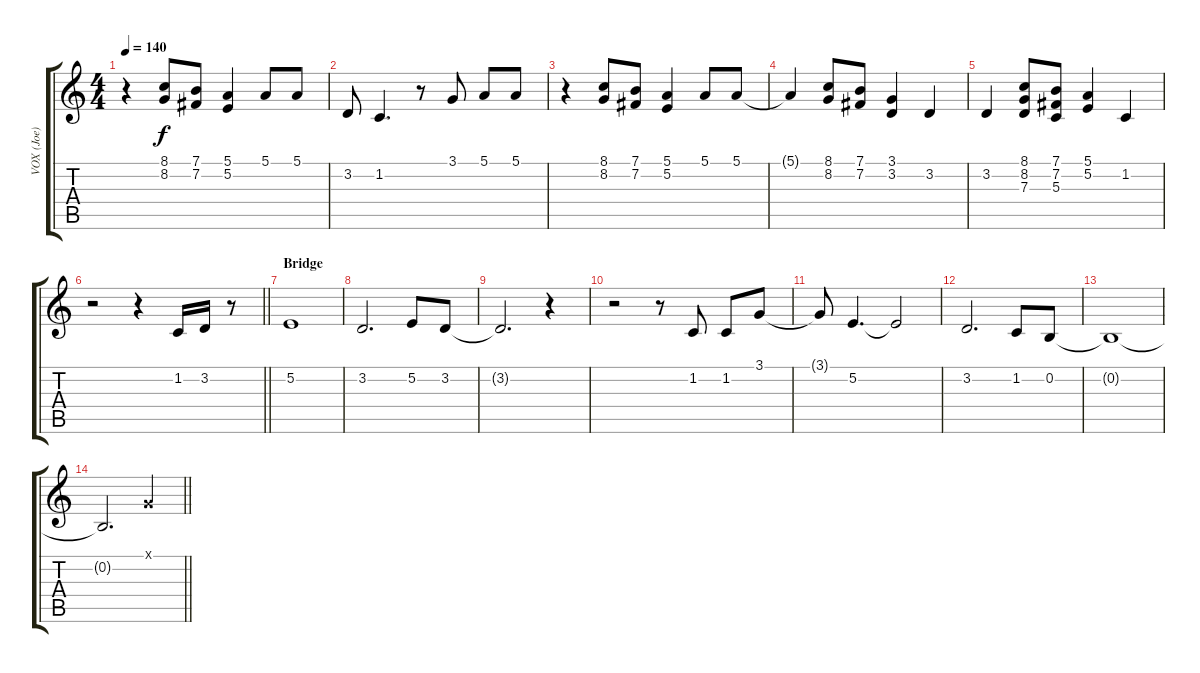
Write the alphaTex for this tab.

\track ("VOX (Joe)" "VOX (Joe)") {instrument lead1square}
\staff {score tabs}
\tuning (E4 B3 G3 D3 A2 E2) {hide}
\ts (4 4)
\tempo 140
\clef g2
\ks aminor
r.4{dy f} (8.1 8.2).8 (7.1 7.2).8 (5.1 5.2).4 5.1.8 5.1.8 |
3.2.8 1.2.4{d} r.8 3.1.8 5.1.8 5.1.8 |
r.4 (8.1 8.2).8 (7.1 7.2).8 (5.1 5.2).4 5.1.8 5.1.8 |
5.1{t}.4 (8.1 8.2).8 (7.1 7.2).8 (3.1 3.2).4 3.2.4 |
3.2.4 (8.1 8.2 7.3).8 (7.1 7.2 5.3).8 (5.1 5.2).4 1.2.4 |
\barLineRight lightlight
r.2 r.4 1.2.16 3.2.16 r.8 |
\section ("" "Bridge")
5.2.1 |
3.2.2{d} 5.2.8 3.2.8 |
3.2{t}.2{d} r.4 |
r.2 r.8 1.2.8 1.2.8 3.1.8 |
3.1{t}.8 5.2.4{d} 5.2{t}.2 |
3.2.2{d} 1.2.8 0.2.8 |
0.2{t}.1 |
\barLineRight lightlight
0.2{t}.2{d} 3.1{x}.4
